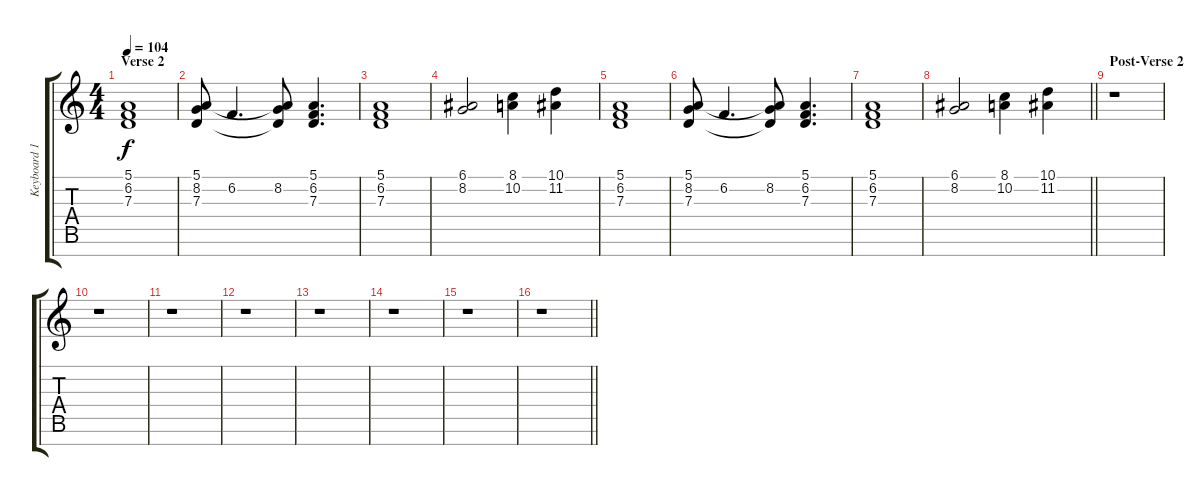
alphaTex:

\track ("Keyboard 1 (Choir Aahs)" "Keyboard 1") {instrument choiraahs}
\staff {score tabs}
\tuning (E4 B3 G3 D3 A2 E2 B1) {hide}
\ts (4 4)
\section ("" "Verse 2")
\tempo 104
\clef g2
\ks c
(5.1 6.2 7.3).1{dy f} |
(5.1 8.2 7.3).8 6.2.4{d} (5.1{t} 8.2 7.3{t}).8 (5.1 6.2 7.3).4{d} |
(5.1 6.2 7.3).1 |
(6.1 8.2).2 (8.1 10.2).4 (10.1 11.2).4 |
(5.1 6.2 7.3).1 |
(5.1 8.2 7.3).8 6.2.4{d} (5.1{t} 8.2 7.3{t}).8 (5.1 6.2 7.3).4{d} |
(5.1 6.2 7.3).1 |
\barLineRight lightlight
(6.1 8.2).2 (8.1 10.2).4 (10.1 11.2).4 |
\section ("" "Post-Verse 2")
r.1 |
r.1 |
r.1 |
r.1 |
r.1 |
r.1 |
r.1 |
\barLineRight lightlight
r.1
